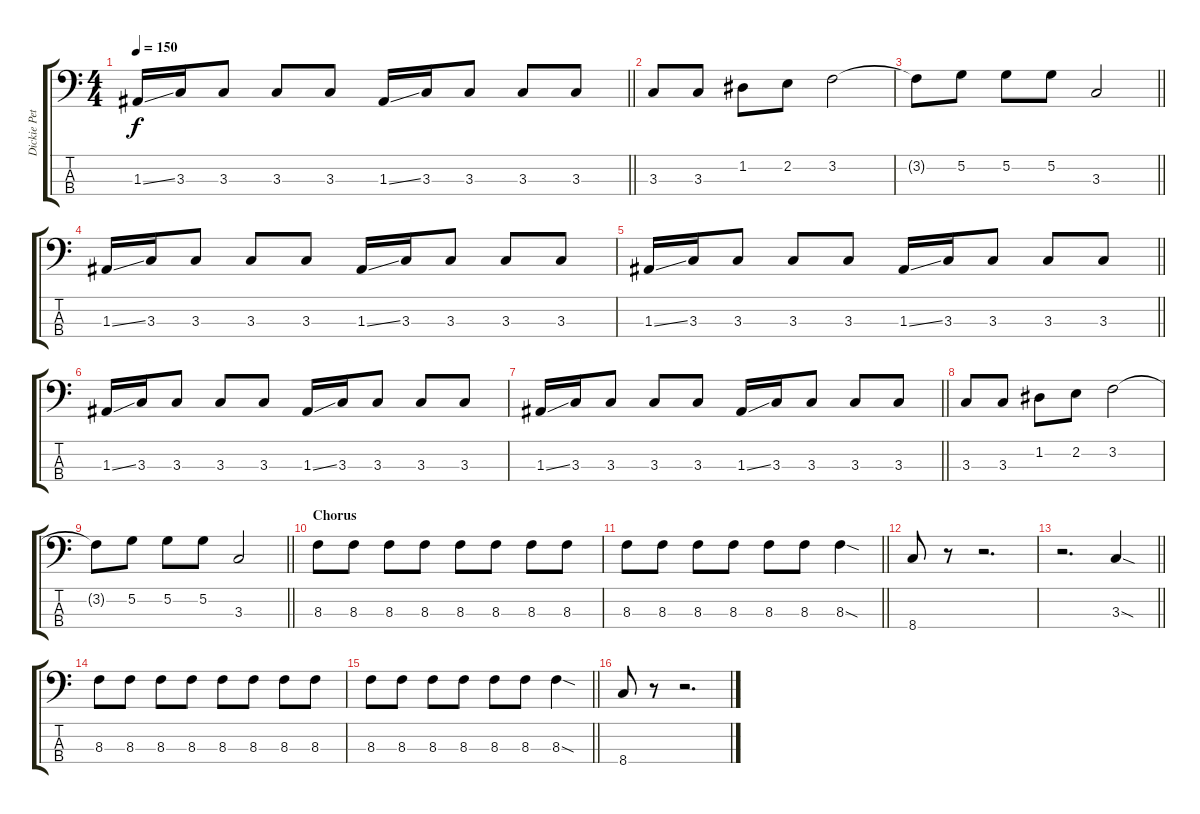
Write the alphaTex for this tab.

\track ("Dickie Peterson" "Dickie Pet") {instrument electricbasspick}
\staff {score tabs}
\tuning (G2 D2 A1 E1) {hide}
\ts (4 4)
\tempo 150
\clef f4
\barLineRight lightlight
\ks c
1.3{ss}.16{dy f} 3.3.16 3.3.8 3.3.8 3.3.8 1.3{ss}.16 3.3.16 3.3.8 3.3.8 3.3.8 |
3.3.8 3.3.8 1.2.8 2.2.8 3.2.2 |
\barLineRight lightlight
3.2{t}.8 5.2.8 5.2.8 5.2.8 3.3.2 |
1.3{ss}.16 3.3.16 3.3.8 3.3.8 3.3.8 1.3{ss}.16 3.3.16 3.3.8 3.3.8 3.3.8 |
\barLineRight lightlight
1.3{ss}.16 3.3.16 3.3.8 3.3.8 3.3.8 1.3{ss}.16 3.3.16 3.3.8 3.3.8 3.3.8 |
1.3{ss}.16 3.3.16 3.3.8 3.3.8 3.3.8 1.3{ss}.16 3.3.16 3.3.8 3.3.8 3.3.8 |
\barLineRight lightlight
1.3{ss}.16 3.3.16 3.3.8 3.3.8 3.3.8 1.3{ss}.16 3.3.16 3.3.8 3.3.8 3.3.8 |
3.3.8 3.3.8 1.2.8 2.2.8 3.2.2 |
\barLineRight lightlight
3.2{t}.8 5.2.8 5.2.8 5.2.8 3.3.2 |
\section ("" "Chorus")
8.3.8 8.3.8 8.3.8 8.3.8 8.3.8 8.3.8 8.3.8 8.3.8 |
\barLineRight lightlight
8.3.8 8.3.8 8.3.8 8.3.8 8.3.8 8.3.8 8.3{sod}.4 |
8.4.8 r.8 r.2{d} |
\barLineRight lightlight
r.2{d} 3.3{sod}.4 |
8.3.8 8.3.8 8.3.8 8.3.8 8.3.8 8.3.8 8.3.8 8.3.8 |
\barLineRight lightlight
8.3.8 8.3.8 8.3.8 8.3.8 8.3.8 8.3.8 8.3{sod}.4 |
8.4.8 r.8 r.2{d}
